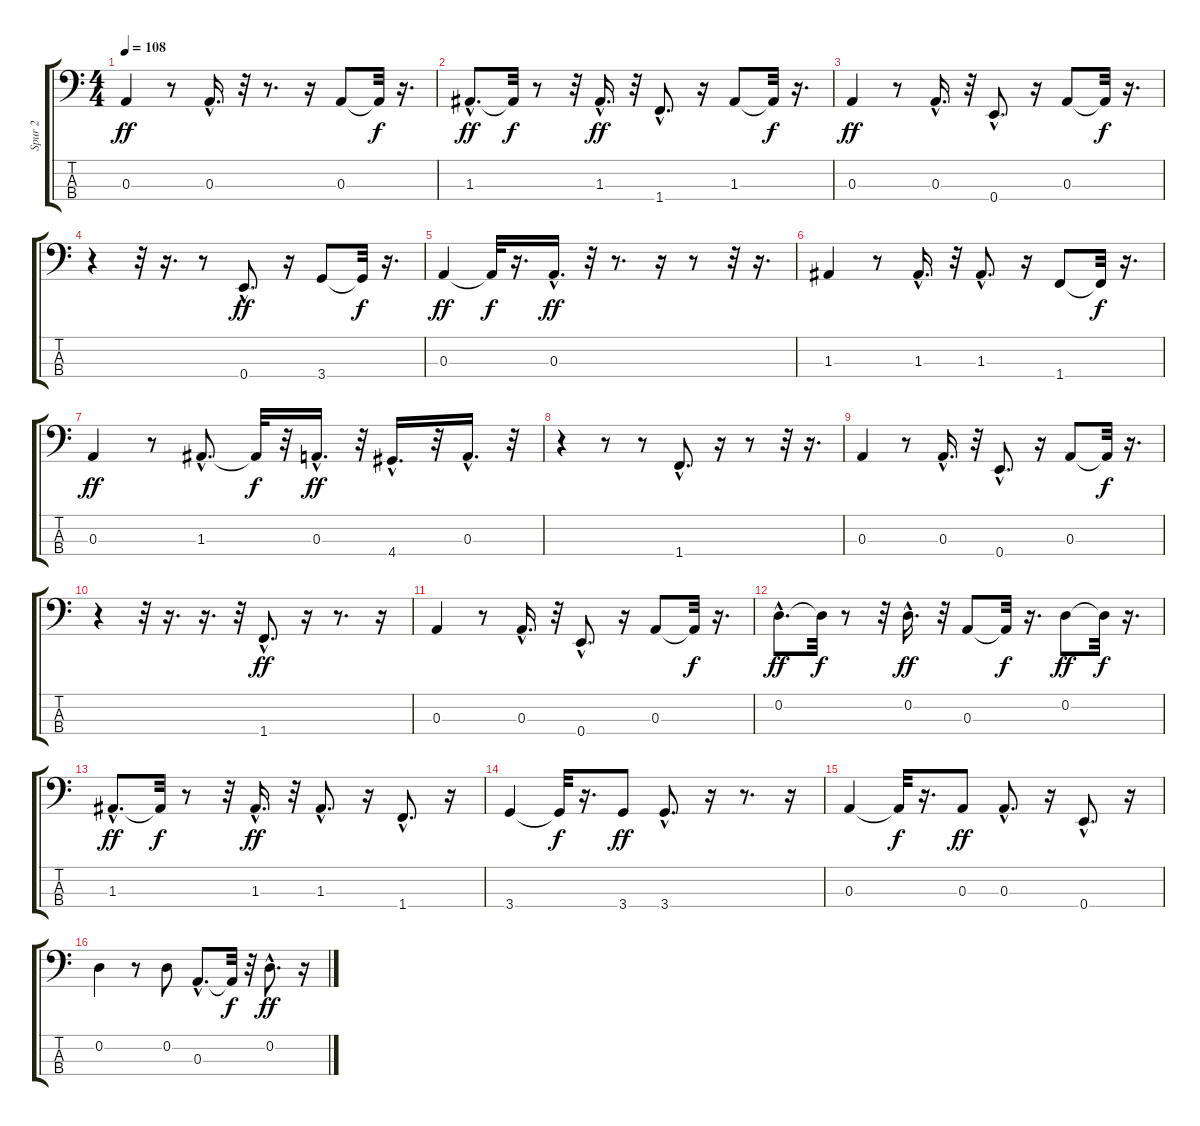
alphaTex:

\track ("Spur 2" "Spur 2") {instrument synthbass1}
\staff {score tabs}
\tuning (G2 D2 A1 E1) {hide}
\ts (4 4)
\tempo 108
\clef f4
\ks c
0.3.4{dy ff} r.8 0.3{hac}.16{d} r.32 r.8{d} r.16 0.3.8 0.3{t}.32{dy f} r.16{d} |
1.3{hac}.8{d dy ff} 1.3{t}.32{dy f} r.8 r.32 1.3{hac}.16{d dy ff} r.32 1.4{hac}.8{d} r.16 1.3.8 1.3{t}.32{dy f} r.16{d} |
0.3.4{dy ff} r.8 0.3{hac}.16{d} r.32 0.4{hac}.8{d} r.16 0.3.8 0.3{t}.32{dy f} r.16{d} |
r.4 r.32 r.16{d} r.8 0.4{hac}.8{d dy ff} r.16 3.4.8 3.4{t}.32{dy f} r.16{d} |
0.3.4{dy ff} 0.3{t}.32{dy f} r.16{d} 0.3{hac}.16{d dy ff} r.32 r.8{d} r.16 r.8 r.32 r.16{d} |
1.3.4 r.8 1.3{hac}.16{d} r.32 1.3{hac}.8{d} r.16 1.4.8 1.4{t}.32{dy f} r.16{d} |
0.3.4{dy ff} r.8 1.3{hac}.8{d} 1.3{t}.32{dy f} r.32 0.3{hac}.16{d dy ff} r.32 4.4{hac}.16{d} r.32 0.3{hac}.16{d} r.32 |
r.4 r.8 r.8 1.4{hac}.8{d} r.16 r.8 r.32 r.16{d} |
0.3.4 r.8 0.3{hac}.16{d} r.32 0.4{hac}.8{d} r.16 0.3.8 0.3{t}.32{dy f} r.16{d} |
r.4 r.32 r.16{d} r.16{d} r.32 1.4{hac}.8{d dy ff} r.16 r.8{d} r.16 |
0.3.4 r.8 0.3{hac}.16{d} r.32 0.4{hac}.8{d} r.16 0.3.8 0.3{t}.32{dy f} r.16{d} |
0.2{hac}.8{d dy ff} 0.2{t}.32{dy f} r.8 r.32 0.2{hac}.16{d dy ff} r.32 0.3.8 0.3{t}.32{dy f} r.16{d} 0.2.8{dy ff} 0.2{t}.32{dy f} r.16{d} |
1.3{hac}.8{d dy ff} 1.3{t}.32{dy f} r.8 r.32 1.3{hac}.16{d dy ff} r.32 1.3{hac}.8{d} r.16 1.4{hac}.8{d} r.16 |
3.4.4 3.4{t}.32{dy f} r.16{d} 3.4.8{dy ff} 3.4{hac}.8{d} r.16 r.8{d} r.16 |
0.3.4 0.3{t}.32{dy f} r.16{d} 0.3.8{dy ff} 0.3{hac}.8{d} r.16 0.4{hac}.8{d} r.16 |
0.2.4 r.8 0.2.8 0.3{hac}.8{d} 0.3{t}.32{dy f} r.32 0.2{hac}.8{d dy ff} r.16
